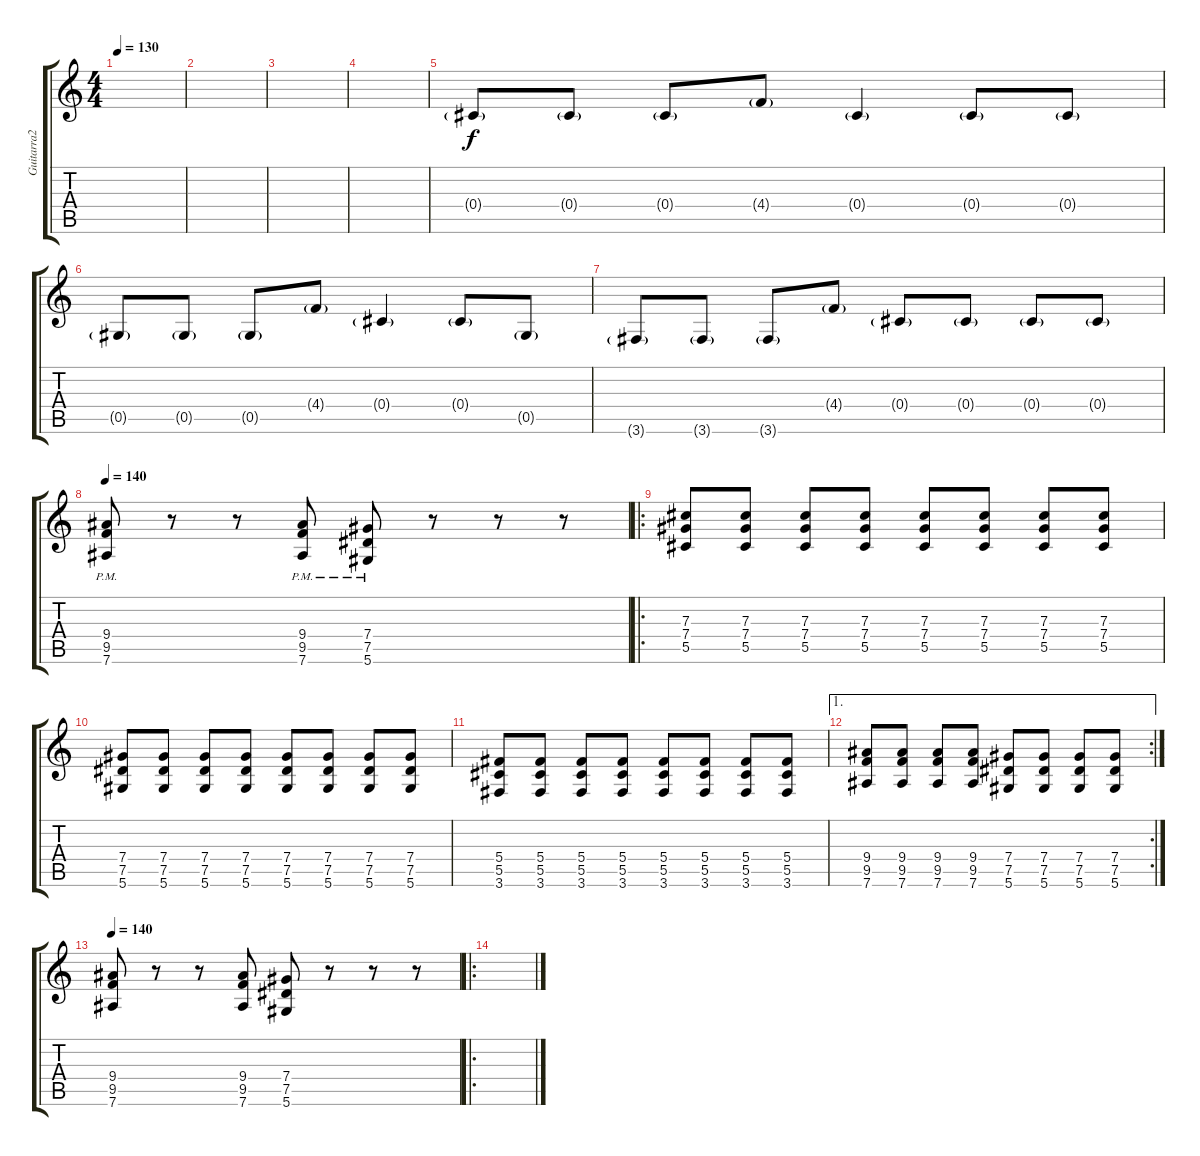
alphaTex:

\track ("Guitarra2" "Guitarra2") {instrument distortionguitar}
\staff {score tabs}
\tuning (Eb4 Bb3 Gb3 Db3 Ab2 Eb2) {hide}
\ts (4 4)
\tempo 130
\clef g2
\ks c
|
|
|
|
0.4{g}.8 0.4{g}.8 0.4{g}.8 4.4{g}.8 0.4{g}.4 0.4{g}.8 0.4{g}.8 |
0.5{g}.8 0.5{g}.8 0.5{g}.8 4.4{g}.8 0.4{g}.4 0.4{g}.8 0.5{g}.8 |
3.6{g}.8 3.6{g}.8 3.6{g}.8 4.4{g}.8 0.4{g}.8 0.4{g}.8 0.4{g}.8 0.4{g}.8 |
\tempo 145
\tempo 140
(9.4{pm} 9.5{pm} 7.6{pm}).8{dy f} r.8 r.8 (9.4{pm} 9.5{pm} 7.6{pm}).8 (7.4{pm} 7.5{pm} 5.6{pm}).8 r.8 r.8 r.8 |
\ro
(7.3 7.4 5.5).8 (7.3 7.4 5.5).8 (7.3 7.4 5.5).8 (7.3 7.4 5.5).8 (7.3 7.4 5.5).8 (7.3 7.4 5.5).8 (7.3 7.4 5.5).8 (7.3 7.4 5.5).8 |
(7.4 7.5 5.6).8 (7.4 7.5 5.6).8 (7.4 7.5 5.6).8 (7.4 7.5 5.6).8 (7.4 7.5 5.6).8 (7.4 7.5 5.6).8 (7.4 7.5 5.6).8 (7.4 7.5 5.6).8 |
(5.4 5.5 3.6).8 (5.4 5.5 3.6).8 (5.4 5.5 3.6).8 (5.4 5.5 3.6).8 (5.4 5.5 3.6).8 (5.4 5.5 3.6).8 (5.4 5.5 3.6).8 (5.4 5.5 3.6).8 |
\ae 1
\rc 2
(9.4 9.5 7.6).8 (9.4 9.5 7.6).8 (9.4 9.5 7.6).8 (9.4 9.5 7.6).8 (7.4 7.5 5.6).8 (7.4 7.5 5.6).8 (7.4 7.5 5.6).8 (7.4 7.5 5.6).8 |
\tempo 140
(9.4 9.5 7.6).8 r.8 r.8 (9.4 9.5 7.6).8 (7.4 7.5 5.6).8 r.8 r.8 r.8 |
\ro
